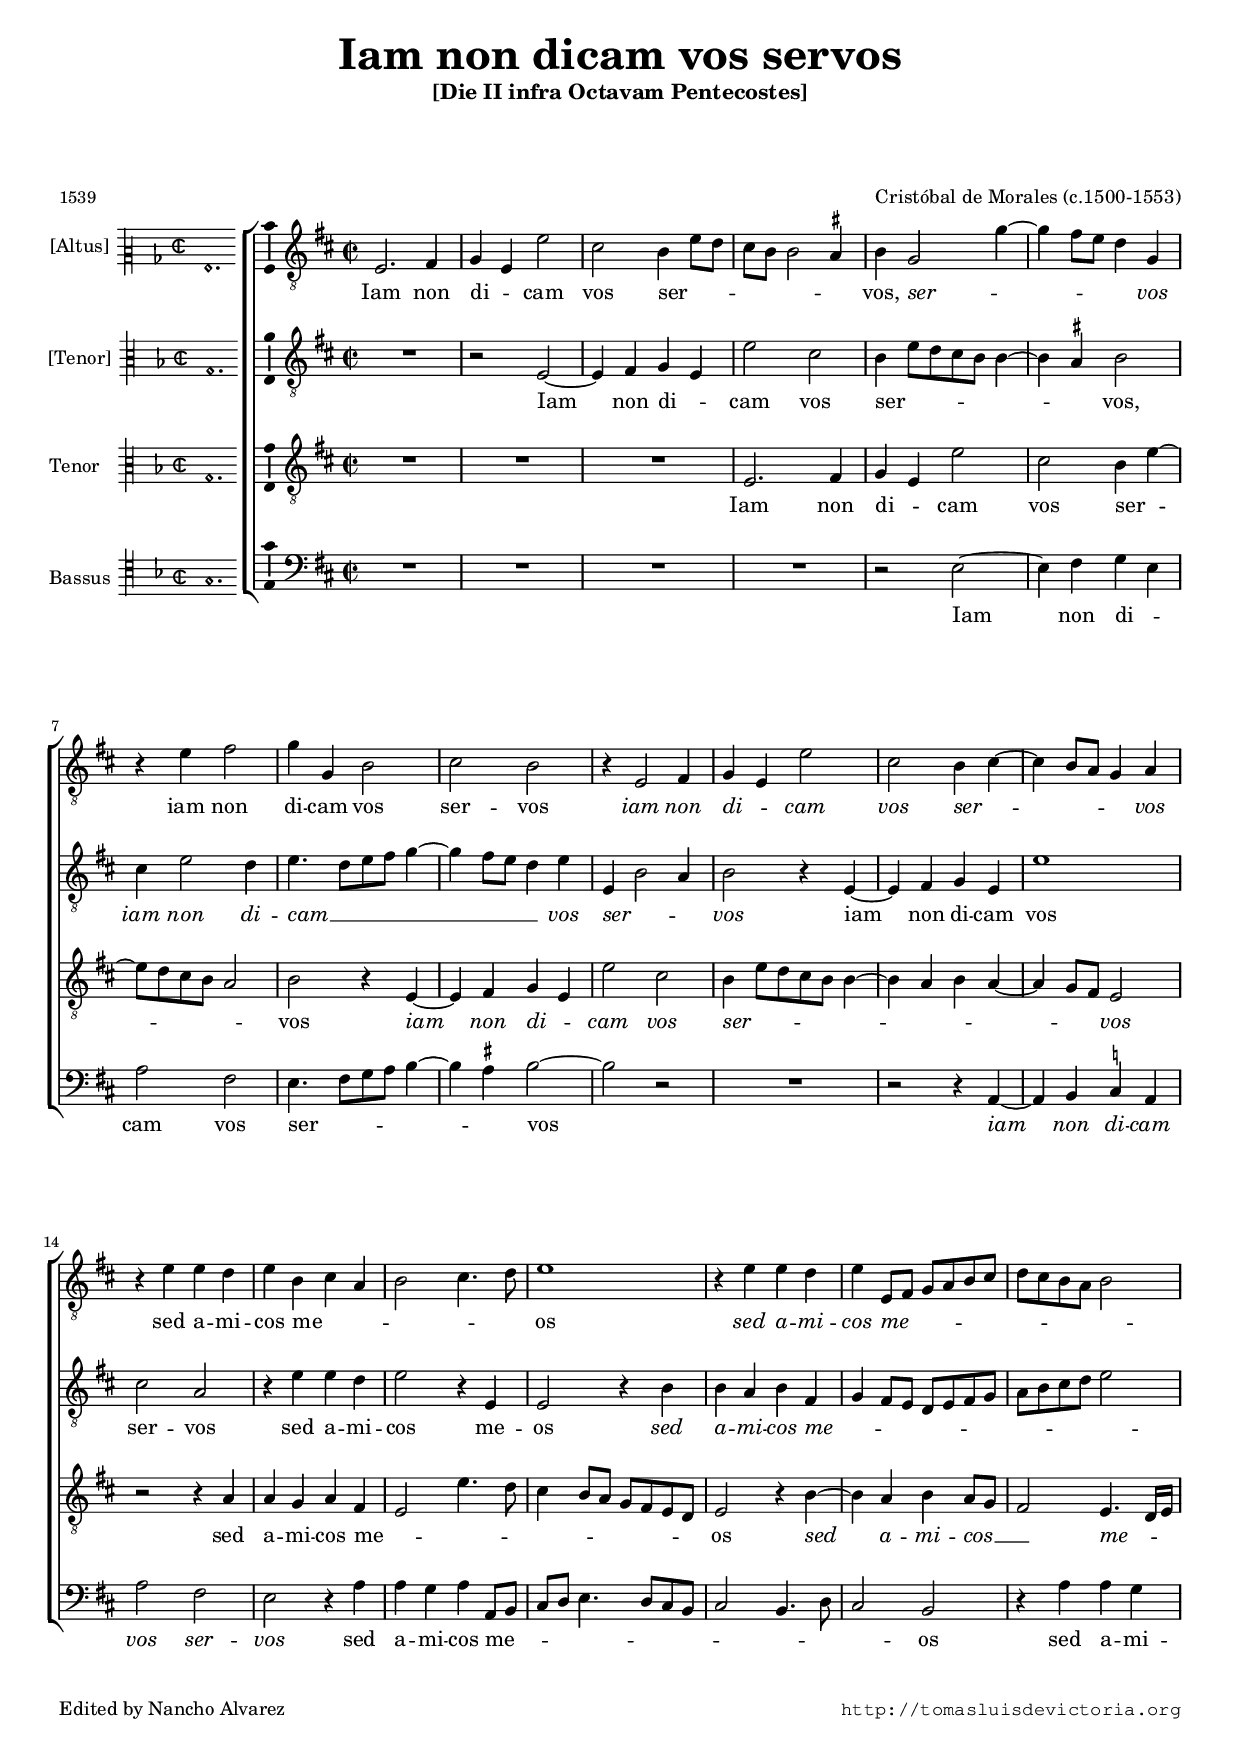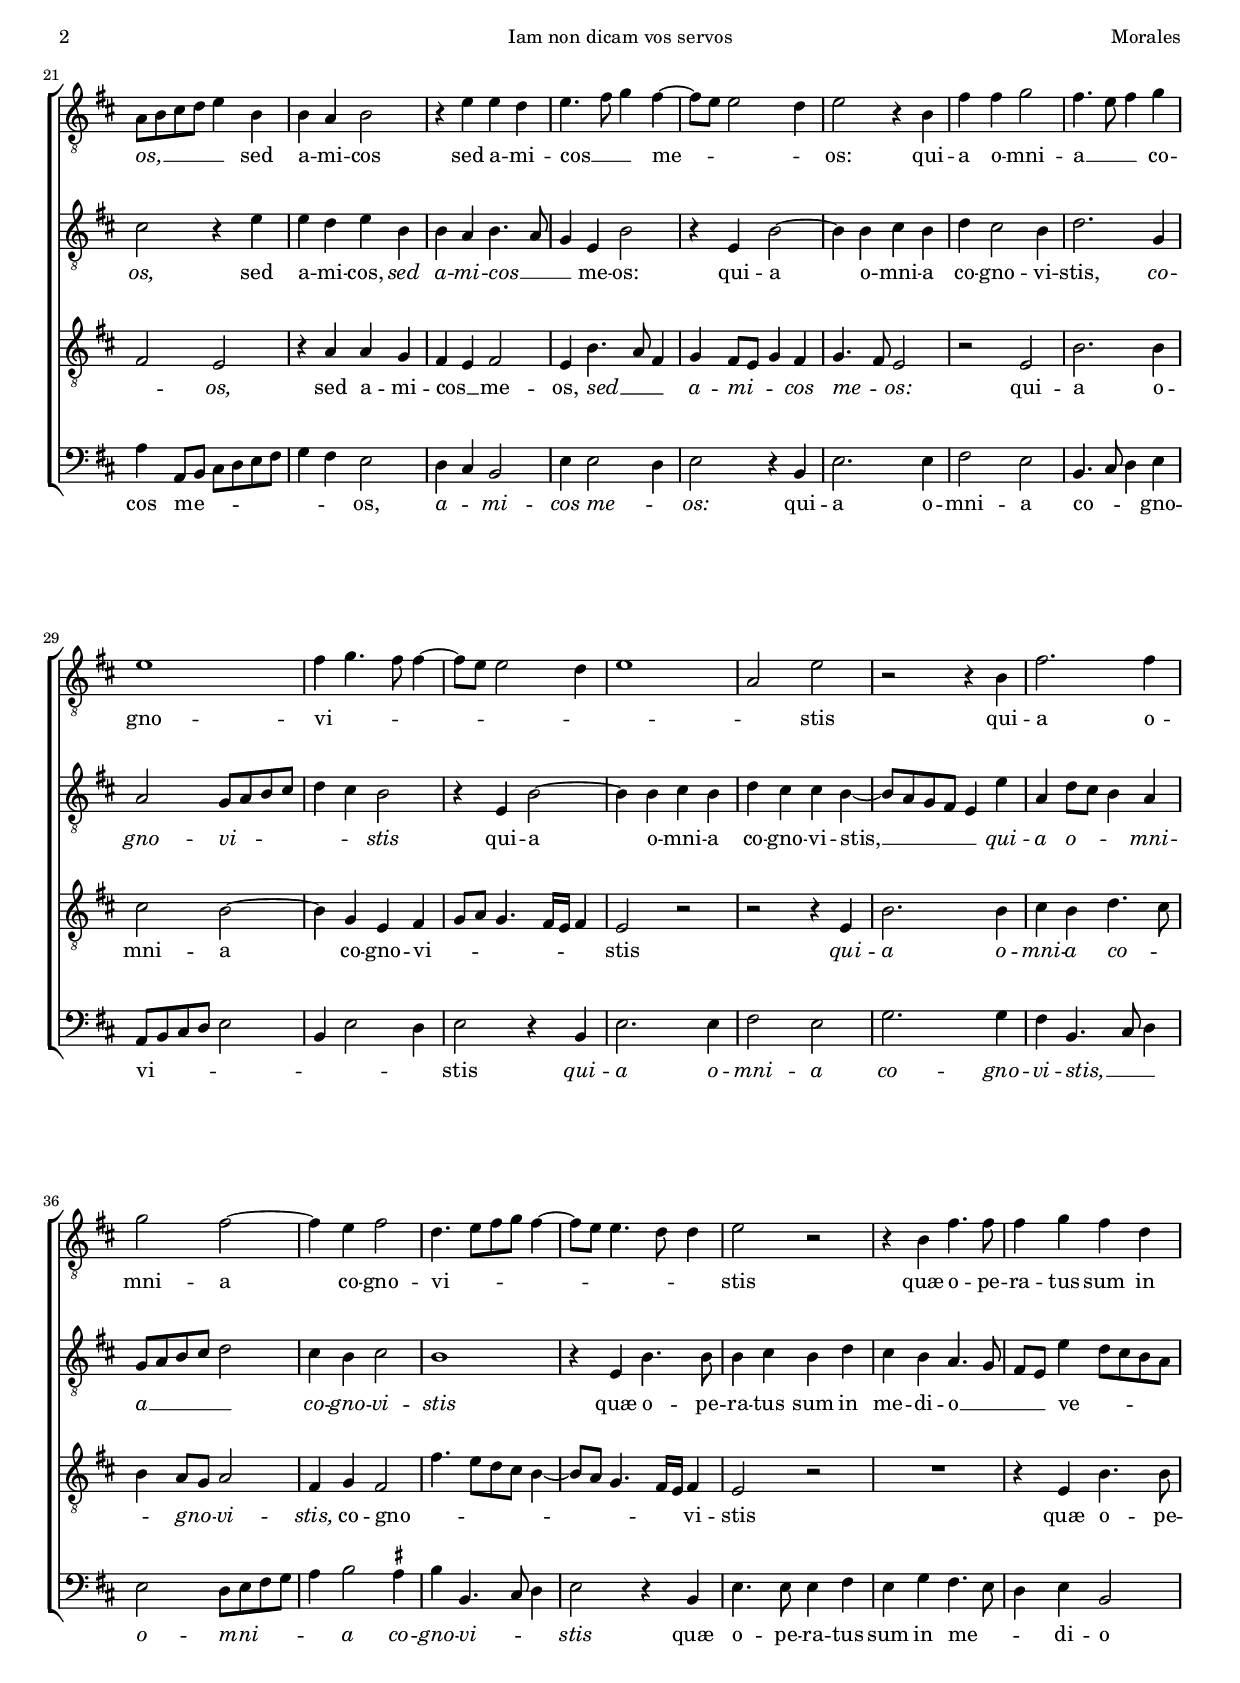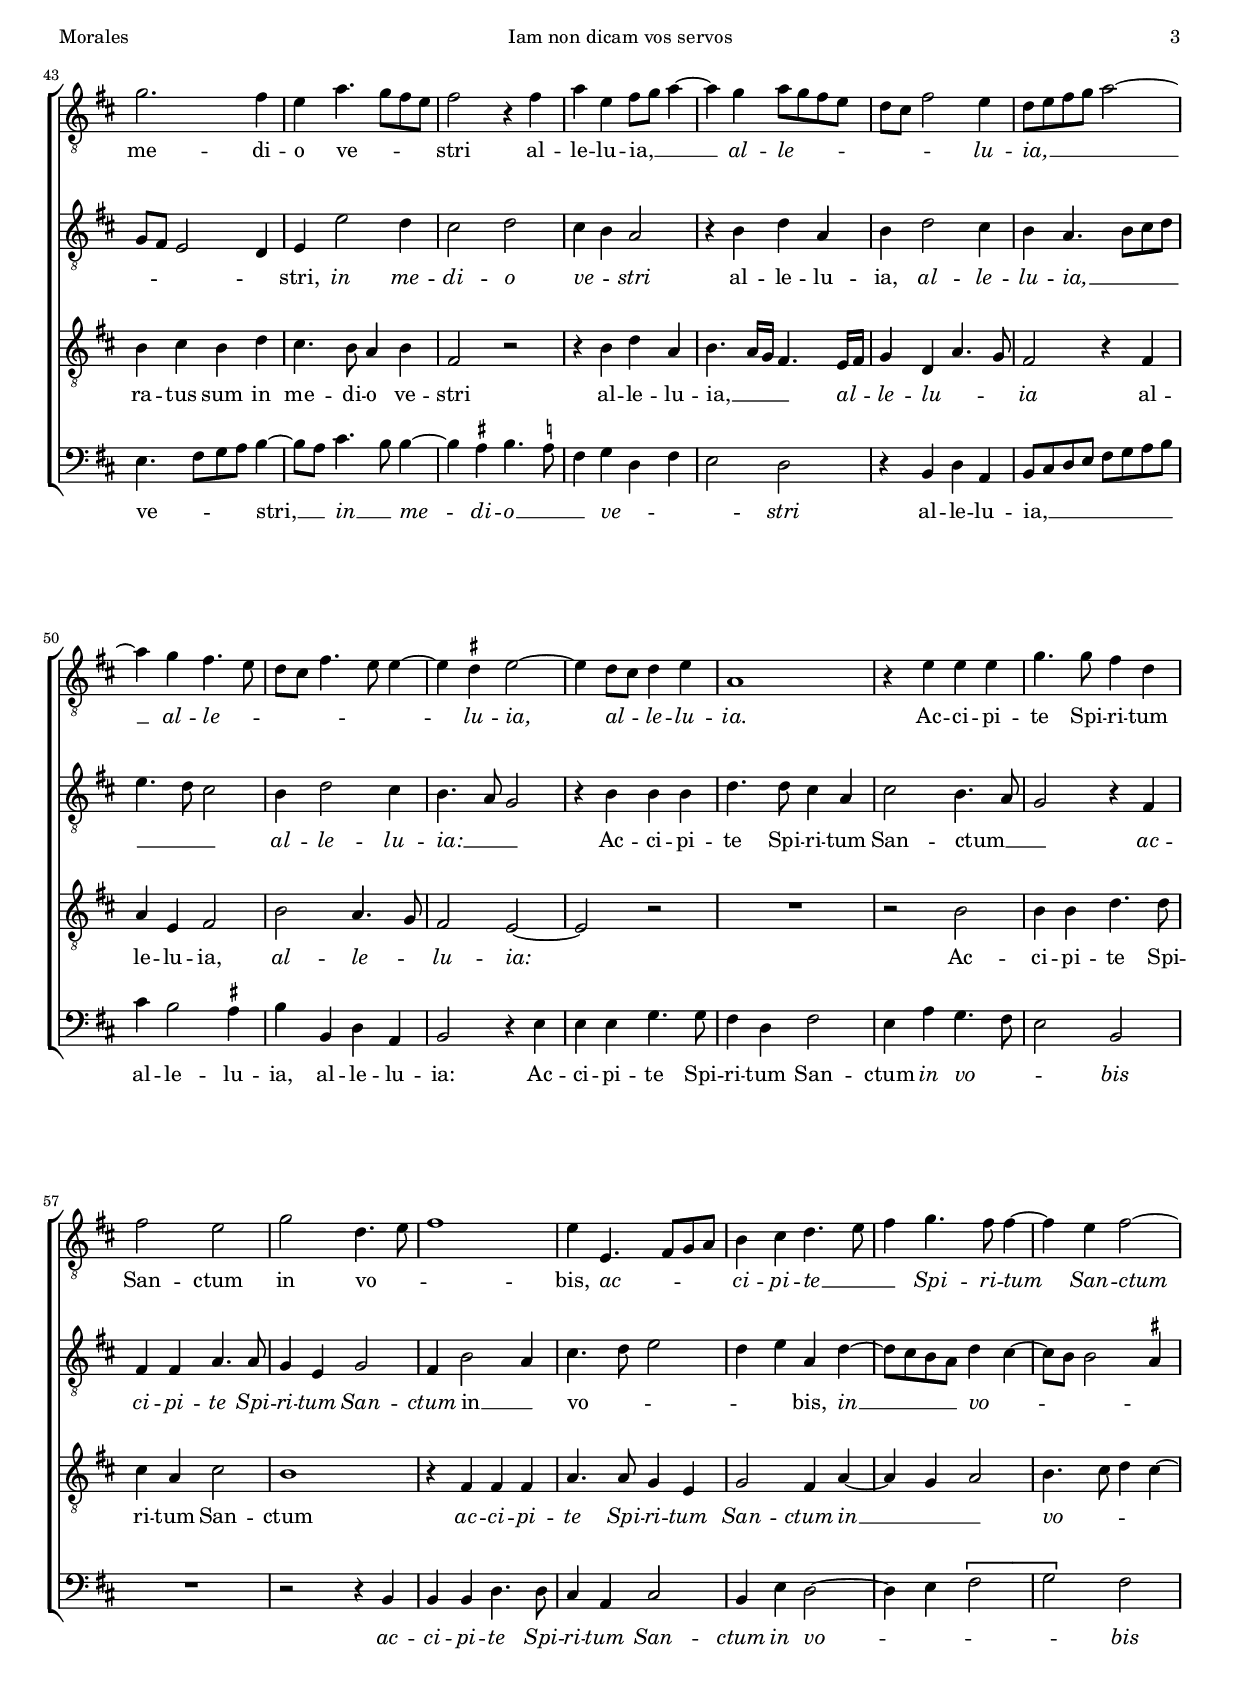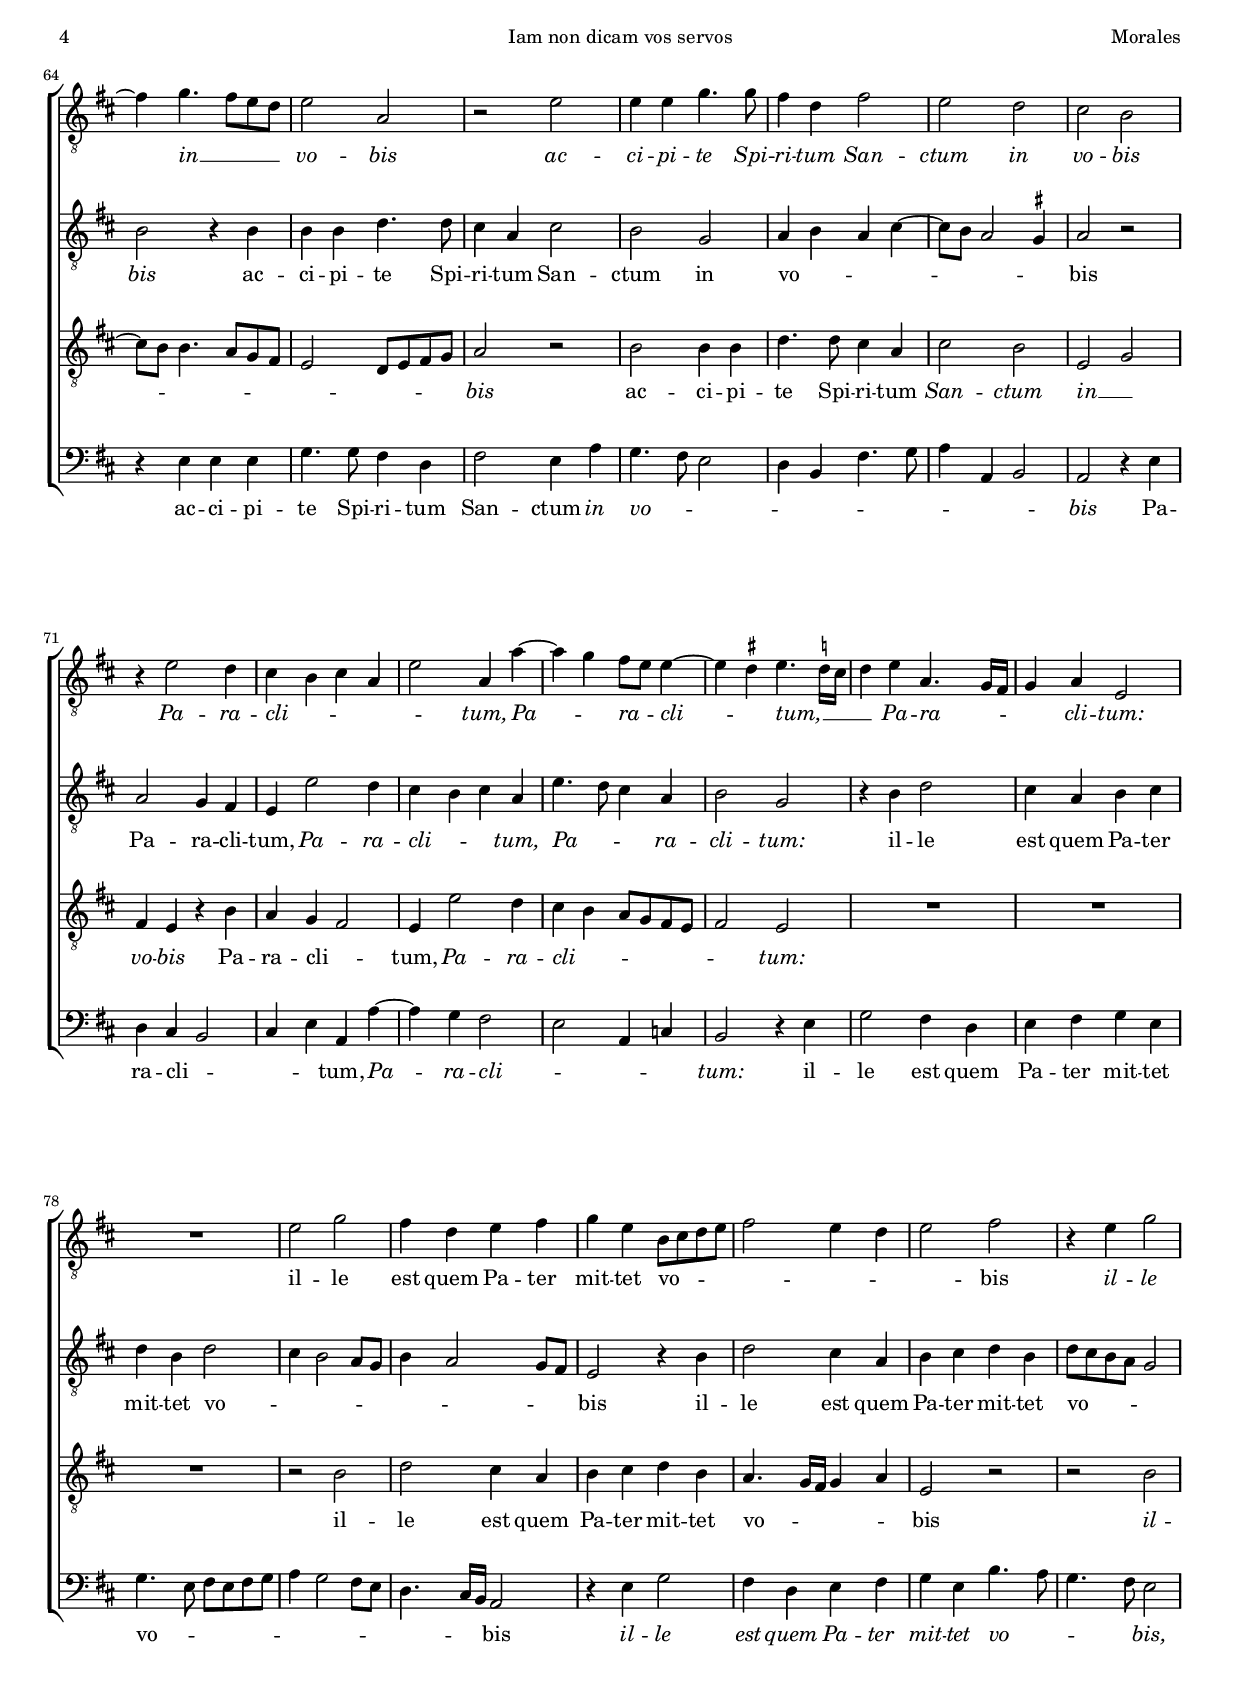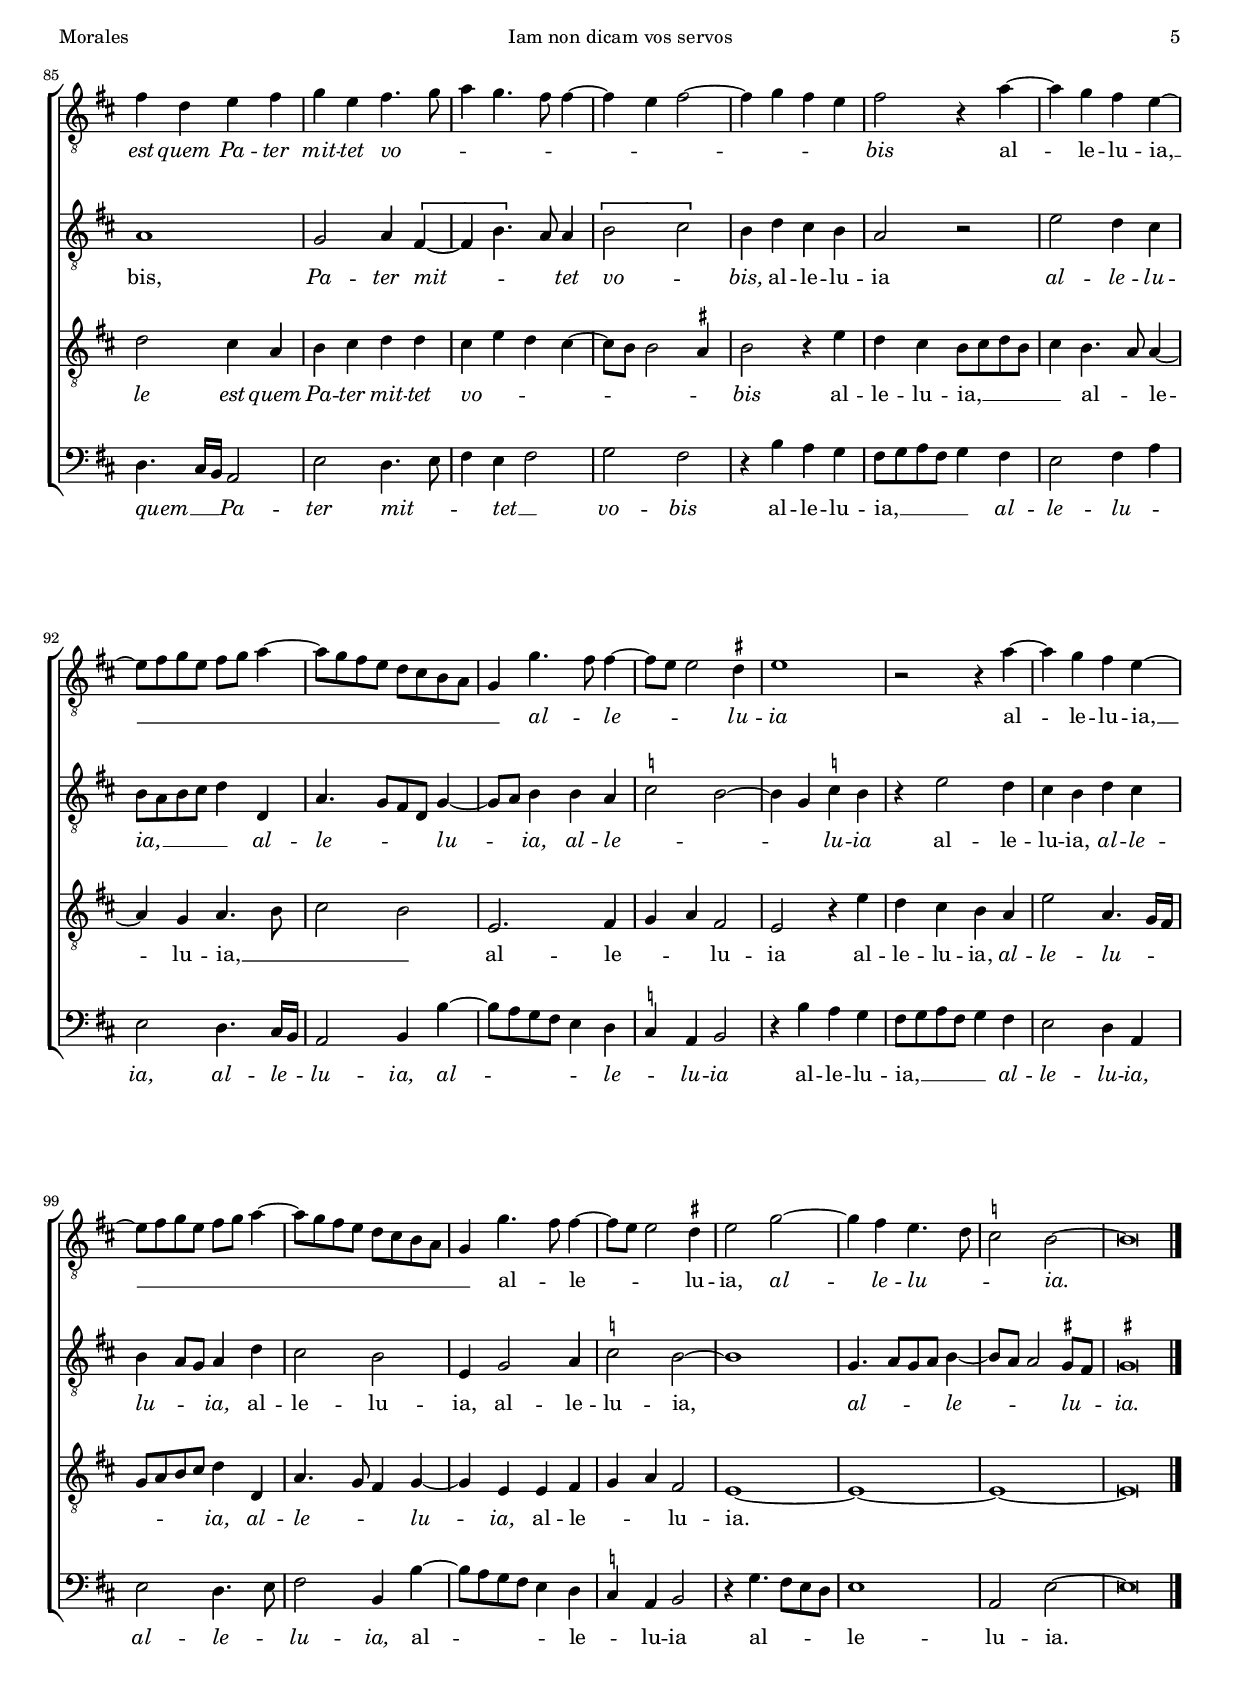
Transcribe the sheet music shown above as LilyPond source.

\version "2.18.0"

#(set-default-paper-size "a4")
#(set-global-staff-size 16.5)
#(ly:set-option 'point-and-click #f)
%mobile -s15.5 -i3.2

italicas=\override LyricText.font-shape = #'italic
rectas=\override LyricText.font-shape = #'upright
ss=\once \set suggestAccidentals = ##t
incipitwidth = 20

htitle="Iam non dicam vos servos"
hcomposer="Morales"

% Higinio Anglés consultó a 4 expertos sobre la semitonía subintelecta
% en este motete: Willi Apel opinó que casi no admitía accidente alguno.
% Domenico Bartolucci director de la capilla Sixtina añadía accidentes por
% doquier. Knud Jeppesen y Praelat R. Rhemann dieron soluciones intermedias.

\header {
	title=\markup{\fontsize #3 "Iam non dicam vos servos"}
	subtitle=\markup{\column{"[Die II infra Octavam Pentecostes]" " " " " " " }}
	%subsubtitle=\markup{\column{" " " " " "}}
	composer="Cristóbal de Morales (c.1500-1553)"
        pdfauthor=\composer
	%opus="(-)"
	poet=\markup{\smaller "1539"}
	% Lugduni
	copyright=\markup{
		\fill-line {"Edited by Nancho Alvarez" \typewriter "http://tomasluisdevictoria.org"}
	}
%	tagline=""
}

global={\key f \major \time 2/2 \skip 1*106 \bar "|."
}


cantus=\relative c'{
	g2. a4
	bes g g'2
	e d4 g8 f
	e d d2 \ss cis4 % CSIC no
	d bes2 bes'4 ~
	bes4 a8 g f4 bes,
	r4 g' a2
	bes4 bes, d2
	e2 d
	r4 g,2 a4
	bes4 g g'2
	e2 d4 e ~ % CSIC \ss ees
	e d8 c bes4 c
	r4 g' g f
	g d e c
	d2 e4. f8
	g1
	r4 g g f
	g4 g,8 a bes c d e
	f e d c d2
	c8 d e f g4 d
	d4 c d2
	r4 g g f
	g4. a8 bes4 a ~
	a8 g g2 f4 % CSIC \ss fis
	g2 r4 d 
	a' a bes2
	a4. g8 a4 bes
	g1
	a4 bes4. a8 a4 ~
	a8 g g2 f4 % CSIC \ss fis
	g1
	c,2 g'
	r2 r4 d
	a'2. a4
	bes2 a ~
	a4 g a2
	f4. g8[ a bes] a4 ~
	a8 g g4. f8 f4 % CSIC \ss fis fis
	g2 r
	r4 d a'4. a8
	a4 bes a f
	bes2. a4
	g c4. bes8 a g
	a2 r4 a
	c g a8 bes c4 ~
	c bes c8 bes a g
	f8 e a2 g4
	f8 g a bes c2 ~
	c4 bes a4. g8
	f e a4. g8 g4 ~
	g \ss fis g2 ~
	g4 f8 e f4 g
	c,1
	r4 g' g g
	bes4. bes8 a4 f
	a2 g
	bes f4. g8
	a1
	g4 g,4. a8 bes c
	d4 e f4. g8
	a4 bes4. a8 a4 ~
	a g a2 ~
	a4 bes4. a8 g f
	g2 c,
	r2 g'
	g4 g bes4. bes8
	a4 f a2
	g2 f
	e d
	r4 g2 f4
	e d e c
	g'2 c,4 c' ~
	c bes a8 g g4 ~
	g4 \ss fis g4. \ss f16 e
	f4 g c,4. bes16 a
	bes4 c g2
	R1
	g'2 bes
	a4 f g a
	bes4 g d8 e f g
	a2 g4 f
	g2 a
	r4 g bes2
	a4 f g a
	bes4 g a4. bes8
	c4 bes4. a8 a4 ~
	a g a2 ~
	a4 bes a g
	a2 r4 c ~
	c4 bes a g ~
	g8 a bes g a bes c4 ~
	c8 bes a g f e d c % \ss ees
	bes4 bes'4. a8 a4 ~
	a8 g g2 \ss fis4
	g1
	r2 r4 c ~
	c bes a g ~
	g8 a bes g a bes c4 ~
	c8 bes a g f e d c
	bes4 bes'4. a8 a4 ~
	a8 g g2 \ss fis4
	g2 bes ~
	bes4 a g4. f8
	\ss ees2 d ~
	d\breve*1/2
}

altus=\relative c'{
	R1
	r2 g ~
	g4 a bes g
	g'2 e
	d4 g8[ f e d] d4 ~
	d4 \ss cis d2
	e4 g2 f4
	g4. f8[ g a] bes4 ~
	bes a8 g f4 g
	g, d'2 c4
	d2 r4 g, ~
	g a bes g
	g'1
	e2 c
	r4 g' g f
	g2 r4 g,
	g2 r4 d'
	d c d a
	bes4 a8 g f g a bes
	c d e f g2
	e r4 g
	g4 f g d
	d c d4. c8
	bes4 g d'2
	r4 g, d'2 ~
	d4 d e d % \ss ees 
	f e2 d4 % \ss ees
	f2. bes,4
	c2 bes8 c d e
	f4 e d2
	r4 g, d'2 ~
	d4 d e d % \ss ees
	f4 e e d ~ % CSIC \ss ees
	d8 c bes a g4 g'
	c, f8 e d4 c
	bes8 c d e f2
	e4 d e2
	d1
	r4 g, d'4. d8
	d4 e d f
	e d c4. bes8
	a g g'4 f8 e d c
	bes8 a g2 f4
	g g'2 f4
	e2 f
	e4 d c2
	r4 d f c
	d4 f2 e4
	d c4. d8 e f
	g4. f8 e2
	d4 f2 e4
	d4. c8 bes2
	r4 d d d
	f4. f8 e4 c
	e2 d4. c8
	bes2 r4 a
	a a c4. c8
	bes4 g bes2
	a4 d2 c4
	e4. f8 g2
	f4 g c, f ~
	f8 e d c f4 e ~
	e8 d d2 \ss cis4
	d2 r4 d
	d d f4. f8
	e4 c e2
	d bes
	c4 d c e ~
	e8 d c2 \ss b4
	c2 r
	c bes4 a
	g g'2 f4
	e d e c
	g'4. f8 e4 c %% \ss ees
	d2 bes
	r4 d f2
	e4 c d e
	f d f2
	e4 d2 c8 bes
	d4 c2 bes8 a
	g2 r4 d'
	f2 e4 c
	d e f d
	f8 e d c bes2
	c1
	bes2 c4 \[a ~
	a d4.\] c8 c4
	\[d2 e\]
	d4 f e d
	c2 r
	g'2 f4 e
	d8 c d e f4 f,
	c'4. bes8[ a f] bes4 ~
	bes8 c d4 d c
	\ss ees2 d ~ 
	d4 bes \ss ees d
	r4 g2 f4
	e d f e
	d4 c8 bes c4 f
	e2 d
	g,4 bes2 c4
	\ss ees2 d ~
	d1
	bes4. c8[ bes c] d4 ~
	d8 c c2 \ss b8 a
	\ss b\breve*1/2
}

tenor=\relative c'{
	R1*3
	g2. a4
	bes g g'2
	e2 d4 g ~
	g8 f e d c2
	d r4 g, ~
	g a bes g 
	g'2 e
	d4 g8[ f e d] d4 ~
	d c d c ~
	c bes8 a g2
	r2 r4 c
	c bes c a
	g2 g'4. f8
	e4 d8 c bes a g f
	g2 r4 d' ~
	d c d c8 bes
	a2 g4. f16 g
	a2 g
	r4 c c bes
	a g a2
	g4 d'4. c8 a4
	bes4 a8 g bes4 a
	bes4. a8 g2
	r g
	d'2. d4
	e2 d ~ % CSIC \ss ees
	d4 bes g a
	bes8 c bes4. a16 g a4
	g2 r
	r2 r4 g
	d'2. d4
	e d f4. e8
	d4 c8 bes c2
	a4 bes a2
	a'4. g8[ f e] d4 ~
	d8 c bes4. a16 g a4
	g2 r
	R1
	r4 g d'4. d8 
	d4 e d f % \ss ees
	e4. d8 c4 d % \ss ees
	a2 r
	r4 d f c
	d4. c16 bes a4. g16 a
	bes4 f c'4. bes8
	a2 r4 a
	c g a2
	d2 c4. bes8
	a2 g ~
	g r
	R1
	r2 d'
	d4 d f4. f8
	e4 c e2
	d1
	r4 a a a
	c4. c8 bes4 g
	bes2 a4 c ~
	c bes c2
	d4. e8 f4 e ~
	e8 d d4. c8 bes a
	g2 f8 g a bes
	c2 r
	d2 d4 d
	f4. f8 e4 c
	e2 d
	g, bes
	a4 g r d'
	c bes a2
	g4 g'2 f4
	e d c8 bes a g
	a2 g
	R1*3
	r2 d' 
	f e4 c
	d4 e f d
	c4. bes16 a bes4 c
	g2 r
	r d'
	f e4 c
	d4 e f f
	e g f e ~
	e8 d d2 \ss cis4
	d2 r4 g
	f e d8 e f d
	e4 d4. c8 c4 ~ % CSIC \ss ees
	c bes c4. d8
	e2 d % CSIC \ss ees
	g,2. a4
	bes c a2
	g2 r4 g'
	f e d c
	g'2 c,4. bes16 a
	bes8 c d e f4 f,
	c'4. bes8 a4 bes ~
	bes4 g g a
	bes c a2
	g1 ~
	g ~
	g ~
	g\breve*1/2
}

bassus=\relative c'{
	R1*4
	r2 g ~
	g4 a bes g
	c2 a
	g4. a8[ bes c] d4 ~
	d \ss cis d2 ~
	d r
	R1
	r2 r4 c, ~
	c d \ss ees c
	c'2 a
	g r4 c
	c bes c c,8 d
	e8 f g4. f8 e d % \ss ees
	e2 d4. f8 % \ss ees
	e2 d % \ss ees
	r4 c' c bes
	c4 c,8 d e f g a
	bes4 a g2
	f4 e d2 % \ss ees
	g4 g2 f4
	g2 r4 d
	g2. g4
	a2 g
	d4. e8 f4 g
	c,8 d e f g2 % CSIC \ss ees
	d4 g2 f4
	g2 r4 d
	g2. g4
	a2 g
	bes2. bes4
	a4 d,4. e8 f4
	g2 f8 g a bes
	c4 d2 \ss cis4
	d4 d,4. e8 f4
	g2 r4 d
	g4. g8 g4 a
	g bes a4. g8
	f4 g d2
	g4. a8[ bes c] d4 ~
	d8 c e4. d8 d4 ~ % \ss ees
	d4 \ss cis d4. \ss c8 % CSIC no 
	a4 bes f a
	g2 f
	r4 d f c
	d8 e f g a bes c d
	e4 d2 \ss cis4 % CSIC \ss ees4 d2 c4
	d d, f c
	d2 r4 g
	g g bes4. bes8
	a4 f a2
	g4 c bes4. a8
	g2 d
	R1
	r2 r4 d
	d d f4. f8
	e4 c e2 % \ss ees
	d4 g f2 ~
	f4 g \[a2 
	bes\] a
	r4 g g g
	bes4. bes8 a4 f
	a2 g4 c
	bes4. a8 g2
	f4 d a'4. bes8
	c4 c, d2c r4 g'
	f e d2
	e4 g c, c' ~
	c bes a2
	g c,4 ees % \ss ees
	d2 r4 g
	bes2 a4 f
	g a bes g
	bes4. g8 a g a bes
	c4 bes2 a8 g
	f4 .e16 d c2
	r4 g' bes2
	a4 f g a
	bes g d'4. c8
	bes4. a8 g2
	f4. e16 d c2
	g'2 f4. g8
	a4 g a2
	bes2 a
	r4 d c bes
	a8 bes c a bes4 a
	g2 a4 c
	g2 f4. e16 d % CSIC \ss ees
	c2 d4 d' ~
	d8 c bes a g4 f
	\ss ees4 c d2 
	r4 d'c bes
	a8 bes c a bes4 a
	g2 f4 c
	g'2 f4. g8
	a2 d,4 d' ~
	d8 c bes a g4 f
	\ss ees4 c d2
	r4 bes'4. a8 g f
	g1
	c,2 g' ~
	g\breve*1/2
}

textocantus=\lyricmode{
Iam non di -- _ cam vos ser -- _ _ _ _ _ _ vos,
\italicas 
ser -- _ _ _ _ vos
\rectas 
iam non di -- cam vos ser -- vos
\italicas 
iam non di -- _ cam vos ser -- _ _ _ _ vos
\rectas 
sed a -- mi -- cos me -- _ _ _ _ _ os
\italicas 
sed a -- mi -- cos me -- _ _ _ _ _ _ _ _ _ _ os, __ _ _ _ _ 
\rectas 
sed a -- mi -- cos
sed a -- mi -- cos __ _ _ me -- _ _ _ os:
qui -- a o -- mni -- a __ _ _ co -- gno -- vi -- _ _ _ _ _ _ _ _ stis
qui -- a o -- mni -- a co -- gno -- vi -- _ _ _ _ _ _ _ _ stis
quæ o -- pe -- ra -- tus sum in me -- di -- o ve -- _ _ _ stri
al -- le -- lu -- ia, __ _ _ 
\italicas 
al -- le -- _ _ _ _ _ _ lu -- ia, __ _ _ _ _ 
al -- le -- _ _ _ _ _ _ lu -- ia,
al -- _ le -- lu -- ia.
\rectas 
Ac -- ci -- pi -- te Spi -- ri -- tum San -- ctum
in vo -- _ _ bis,
\italicas 
ac -- _ _ _ ci -- pi -- te __ _ _ Spi -- ri -- tum San -- ctum in __ _ _ _ vo -- bis
ac -- ci -- pi -- te Spi -- ri -- tum San -- ctum in vo -- bis
Pa -- ra -- cli -- _ _ _ _ tum, % italicas 
Pa -- _ ra -- _ cli -- _ tum, __ _ _ _ 
Pa -- ra -- _ _ _ cli -- tum:
\rectas 
il -- le est quem Pa -- ter mit -- tet vo -- _ _ _ _ _ _ _ bis
\italicas 
il -- le est quem Pa -- ter mit -- tet vo -- _ _ _ _ _ _ _ _ _ _ bis
\rectas 
al -- le -- lu -- ia, __ _ _ _ _ _ _ _ _ _ _ _ _ _ _ 
\italicas 
al -- _ le -- _ _ lu -- ia
\rectas 
al -- le -- lu -- ia, __ _ _ _ _ _ _ _ _ _ _ _ _ _ _ 
al -- _ le -- _ _ lu -- ia,
\italicas 
al -- le -- lu -- _ _ ia.
}

textoaltus=\lyricmode{
Iam non di -- _ cam vos ser -- _ _ _ _ _ _ vos,
\italicas 
iam non di -- cam __ _ _ _ _ _ _ _ vos ser -- _ _ % vos __ _ ser -- _ 
vos
\rectas 
iam non di -- cam vos ser -- vos
sed a -- mi -- cos me -- os
\italicas 
sed a -- mi -- cos me -- _ _ _ _ _ _ _ _ _ _ _ _ os, 
\rectas 
sed a -- mi -- cos,
\italicas 
sed a -- mi -- cos __ _ _ \rectas me -- os:
qui -- a o -- mni -- a co -- gno -- vi -- stis,
\italicas 
co -- gno -- vi -- _ _ _ _ _ stis
\rectas 
qui -- a o -- mni -- a co -- gno -- vi -- stis, __ _ _ _ _ 
\italicas 
qui -- a o -- _ _ mni -- a __ _ _ _ _ co -- gno -- vi -- stis
\rectas 
quæ o -- pe -- ra -- tus sum in me -- di -- o __ _ _ _ ve -- _ _ _ _ _ _ _ _ stri,
\italicas 
in me -- di -- o ve -- _ stri
\rectas 
al -- le -- lu -- ia,
\italicas 
al -- le -- lu -- ia, __ _ _ _ _ _ _ al -- le -- lu -- ia: __ _ _ 
\rectas 
Ac -- ci -- pi -- te Spi -- ri -- tum San -- ctum __ _ _ 
\italicas 
ac -- ci -- pi -- te Spi -- ri -- tum San -- ctum
\rectas 
in __ _ vo -- _ _ _ _ bis,
\italicas 
in __ _ _ _ vo -- _ _ _ _ bis
\rectas 
ac -- ci -- pi -- te Spi -- ri -- tum San -- ctum in vo -- _ _ _ _ _ _ bis
Pa -- ra -- cli -- tum,
\italicas 
Pa -- ra -- cli -- _ _ tum,
Pa -- _ _ ra -- cli -- tum:
\rectas 
il -- le est quem Pa -- ter mit -- tet vo -- _ _ _ _ _ _ _ _ bis
il -- le est quem Pa -- ter mit -- tet vo -- _ _ _ _ bis,
\italicas
Pa -- ter mit -- _ _ tet vo -- _ bis,
\rectas 
al -- le -- lu -- ia
\italicas 
al -- le -- lu -- ia, __ _ _ _ _ 
al -- le -- _ _ _ lu -- _ ia,
al -- le -- _ _ _ lu -- ia
\rectas 
al -- le -- lu -- ia,
\italicas 
al -- le -- lu -- _ _ ia,
\rectas 
al -- le -- lu -- ia,
al -- le -- lu -- ia,
\italicas 
al -- _ _ _ le -- _ _ lu -- _ ia.
}

textotenor=\lyricmode{
Iam non di -- _ cam vos ser -- _ _ _ _ _ vos
\italicas iam non di -- _ cam vos ser -- _ _ _ _ _ _ _ _ _ _ vos
\rectas 
sed a -- mi -- cos me -- _ _ _ _ _ _ _ _ _ _ os
\italicas 
sed a -- mi -- cos __ _ _ me -- _ _ _ os,
\rectas 
sed a -- mi -- cos __ _ me -- os,
\italicas 
sed __ _ _ a -- mi -- _ _ cos me -- _ os:
\rectas 
qui -- a o -- mni -- a co -- gno -- vi -- _ _ _ _ _ _ stis
\italicas 
qui -- a o -- mni -- a co -- _ _ gno -- _ vi -- stis,
\rectas 
co -- gno -- _ _ _ _ _ _ _ _ _ vi -- stis
quæ o -- pe -- ra -- tus sum in me -- di -- o ve -- stri
al -- le -- lu -- ia, __ _ _ _ 
\italicas 
al -- _ le -- lu -- _ _ ia
\rectas 
al -- le -- lu -- ia,
\italicas 
al -- le -- _ lu -- ia:
\rectas 
Ac -- ci -- pi -- te Spi -- ri -- tum San -- ctum
\italicas 
ac -- ci -- pi -- te Spi -- ri -- tum San -- ctum
in __ _ _ vo -- _ _ _ _ _ _ _ _ _ _ _ _ _ bis
\rectas 
ac -- ci -- pi -- te Spi -- ri -- tum
\italicas San -- ctum in __ _ vo -- bis
\rectas 
Pa -- ra -- cli -- _ tum,
\italicas 
Pa -- ra -- cli -- _ _ _ _ _ _ tum:
\rectas 
il -- le est quem Pa -- ter mit -- tet vo -- _ _ _ _ bis
\italicas 
il -- le est quem Pa -- ter mit -- tet vo -- _ _ _ _ _ _ bis
\rectas 
al -- le -- lu -- ia, __ _ _ _ _
al -- _ le -- lu -- ia, __ _ _ _ 
al -- le -- _ _ lu -- ia
al -- le -- lu -- ia,
\italicas 
al -- le -- lu -- _ _ _ _ _ _ ia,
al -- le -- _ _ lu -- ia,
\rectas 
al -- le -- _ _ lu -- ia.
}

textobassus=\lyricmode{
Iam non di -- _ cam vos ser -- _ _ _ _ _ vos
\italicas 
iam non di -- cam vos ser -- vos
\rectas 
sed a -- mi -- cos me -- _ _ _ _ _ _ _ _ _ _ _ os
sed a -- mi -- cos me -- _ _ _ _ _ _ _ os,
\italicas 
a -- _ mi -- cos me -- _ os:
\rectas 
qui -- a o -- mni -- a co -- _ _ gno -- vi -- _ _ _ _ _ _ _ stis
\italicas 
qui -- a o -- mni -- a co -- gno -- vi -- stis, __ _ _ 
o -- mni -- _ _ _ _ a co -- gno -- vi -- _ _ stis
\rectas 
quæ o -- pe -- ra -- tus sum in me -- _ _ di -- o 
ve -- _ _ _ stri, __ _
\italicas 
in __ _ me -- di -- o __ _ _ ve -- _ _ _ stri
\rectas 
al -- le -- lu -- ia, __ _ _ _ _ _ _ _ 
al -- le -- lu -- ia,
\rectas 
al -- le -- lu -- ia:
Ac -- ci -- pi -- te Spi -- ri -- tum San -- ctum
\italicas in vo -- _ _ bis
ac -- ci -- pi -- te Spi -- ri -- tum San -- ctum in vo -- _ _ _ bis
\rectas 
ac -- ci -- pi -- te Spi -- ri -- tum San -- ctum 
\italicas 
in vo -- _ _ _ _ _ _ _ _ _ bis
\rectas 
Pa -- ra -- cli -- _ _ _ tum,
\italicas 
Pa -- ra -- cli -- _ _ _ tum:
\rectas 
il -- le est quem Pa -- ter mit -- tet vo -- _ _ _ _ _ _ _ _ _ _ _ _ bis
\italicas 
il -- le est quem Pa -- ter mit -- tet vo -- _ _ _ bis,
quem __ _ _ Pa -- ter mit -- _ _ tet __ _ vo -- bis
\rectas 
al -- le -- lu -- ia, __ _ _ _ _ 
\italicas 
al -- le -- lu -- _ ia,
al -- le -- _ lu -- ia,
al -- _ _ _ _ le -- _ lu -- ia
\rectas 
al -- le -- lu -- ia, __ _ _ _ _ 
\italicas 
al -- le -- lu -- ia,
al -- le -- _ lu -- ia,
\rectas 
al -- _ _ _ _ le -- _ lu -- ia
al -- _ _ _ le -- lu -- ia.
}


incipitcantus=\markup{
	\score{
		{ 
		\set Staff.instrumentName="[Altus] " % Superius
		\override NoteHead.style = #'neomensural
		\override Staff.TimeSignature.style = #'neomensural
		\cadenzaOn 
		\clef "petrucci-c2"
		\key f \major
		\time 2/2
		g1.
		} 
	\layout { line-width=\incipitwidth indent = 0 }
	}
}

incipitaltus=\markup{
	\score{
		{ 
		\set Staff.instrumentName="[Tenor] " % altus
		\override NoteHead.style = #'neomensural 
		\override Staff.TimeSignature.style = #'neomensural
		\cadenzaOn 
		\clef "petrucci-c3"
		\key f \major
		\time 2/2
		g1.
		} 
	\layout { line-width=\incipitwidth indent = 0 }
	}
}


incipittenor=\markup{
	\score{
		{ 
		\set Staff.instrumentName="Tenor   "
		\override NoteHead.style = #'neomensural 
		\override Staff.TimeSignature.style = #'neomensural
		\cadenzaOn 
		\clef "petrucci-c3"
		\key f \major
		\time 2/2
		g1.
		} 
	\layout { line-width=\incipitwidth indent=0 }
	}
}

incipitbassus=\markup{
	\score{
		{ 
		\set Staff.instrumentName="Bassus "
		\override NoteHead.style = #'neomensural
		\override Staff.TimeSignature.style = #'neomensural
		\cadenzaOn 
		\clef "petrucci-c4"
		\key f \major
		\time 2/2
		g1.
		} 
	\layout { line-width=\incipitwidth indent = 0 }
	}
}


\score {\transpose c' a{
\new ChoirStaff<<

	\new Staff <<\global
	\new Voice="v1" {
		\set Staff.instrumentName=\incipitcantus
		\clef "G_8"
		\cantus }
	\new Lyrics \lyricsto "v1" {\textocantus }
	>>

	\new Staff <<\global
	\new Voice="v2" {
		\set Staff.instrumentName=\incipitaltus
		\clef "G_8"
		\altus }
	\new Lyrics \lyricsto "v2" {\textoaltus }
	>>
	
	\new Staff <<\global
	\new Voice="v3" {
		\set Staff.instrumentName=\incipittenor
		\clef "G_8"
		\tenor }
	\new Lyrics \lyricsto "v3" {\textotenor }
	>>

	\new Staff <<\global
	\new Voice="v4" {
		\set Staff.instrumentName=\incipitbassus
		\clef "bass"
		\bassus }
	\new Lyrics \lyricsto "v4" {\textobassus }
	>>
	
>>

	} % transpose

\layout{ 
	\context {\Lyrics 
		\override VerticalAxisGroup.staff-affinity = #UP
		\override VerticalAxisGroup.nonstaff-relatedstaff-spacing =
			#'((basic-distance . 0) (minimum-distance . 0) (padding . 1))
		\override LyricText.font-size = #1.2
		\override LyricHyphen.minimum-distance = #0.5
	}
	\context {\Score 
		\override BarNumber.padding = #2 
	}
	\context {\Voice 
		%melismaBusyProperties = #'()
		%autoBeaming = ##f
	}
	%\context { \Staff \RemoveEmptyStaves }
	\context {\Staff 
		\override VerticalAxisGroup.staff-staff-spacing =
			#'((basic-distance . 11) (minimum-distance . 0) (padding . 1))
		\consists Ambitus_engraver 
		\override LigatureBracket.padding = #1
	}
}

%\midi {}

}


\paper{
	evenHeaderMarkup=\markup  \fill-line { \fromproperty #'page:page-number-string \htitle \hcomposer }
	oddHeaderMarkup= \markup  \fill-line { \on-the-fly #not-first-page \hcomposer \on-the-fly #not-first-page \htitle \on-the-fly #not-first-page \fromproperty #'page:page-number-string }
	%system-count=8
	ragged-last-bottom = ##f
	indent=3.3\cm
	system-system-spacing =
	#'((basic-distance . 20) (minimum-distance . 0) (padding . 5))
	top-system-spacing = % header
	#'((basic-distance . 8) (minimum-distance . 0) (padding . 0))
	last-bottom-spacing = % footer
	#'((basic-distance . 12) (minimum-distance . 0) (padding . 0))
	%top-markup-spacing #'basic-distance = 0
	markup-system-spacing #'basic-distance = 20

}
